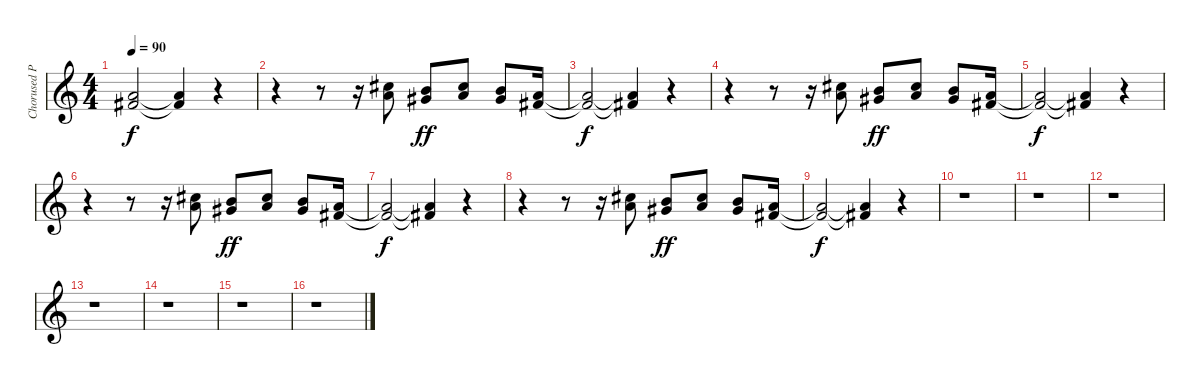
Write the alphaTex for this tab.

\track ("Chorused Piano" "Chorused P") {instrument electricpiano2}
\staff {score}
\tuning (E4 B3 G3 D3 A2 E2) {hide}
\ts (4 4)
\tempo 90
\clef g2
\ks c
(10.2{t} 11.3{t}).2{dy f} (10.2{t} 11.3{t}).4 r.4 |
r.4 r.8 r.16 (9.1 10.2).8 (7.1 9.2).8{dy ff} (9.1 10.2).8 (7.1 9.2).8 (10.2 11.3).16 |
(10.2{t} 11.3{t}).2{dy f} (10.2{t} 11.3{t}).4 r.4 |
r.4 r.8 r.16 (9.1 10.2).8 (7.1 9.2).8{dy ff} (9.1 10.2).8 (7.1 9.2).8 (10.2 11.3).16 |
(10.2{t} 11.3{t}).2{dy f} (10.2{t} 11.3{t}).4 r.4 |
r.4 r.8 r.16 (9.1 10.2).8 (7.1 9.2).8{dy ff} (9.1 10.2).8 (7.1 9.2).8 (10.2 11.3).16 |
(10.2{t} 11.3{t}).2{dy f} (10.2{t} 11.3{t}).4 r.4 |
r.4 r.8 r.16 (9.1 10.2).8 (7.1 9.2).8{dy ff} (9.1 10.2).8 (7.1 9.2).8 (10.2 11.3).16 |
(10.2{t} 11.3{t}).2{dy f} (10.2{t} 11.3{t}).4 r.4 |
r.1 |
r.1 |
r.1 |
r.1 |
r.1 |
r.1 |
r.1
